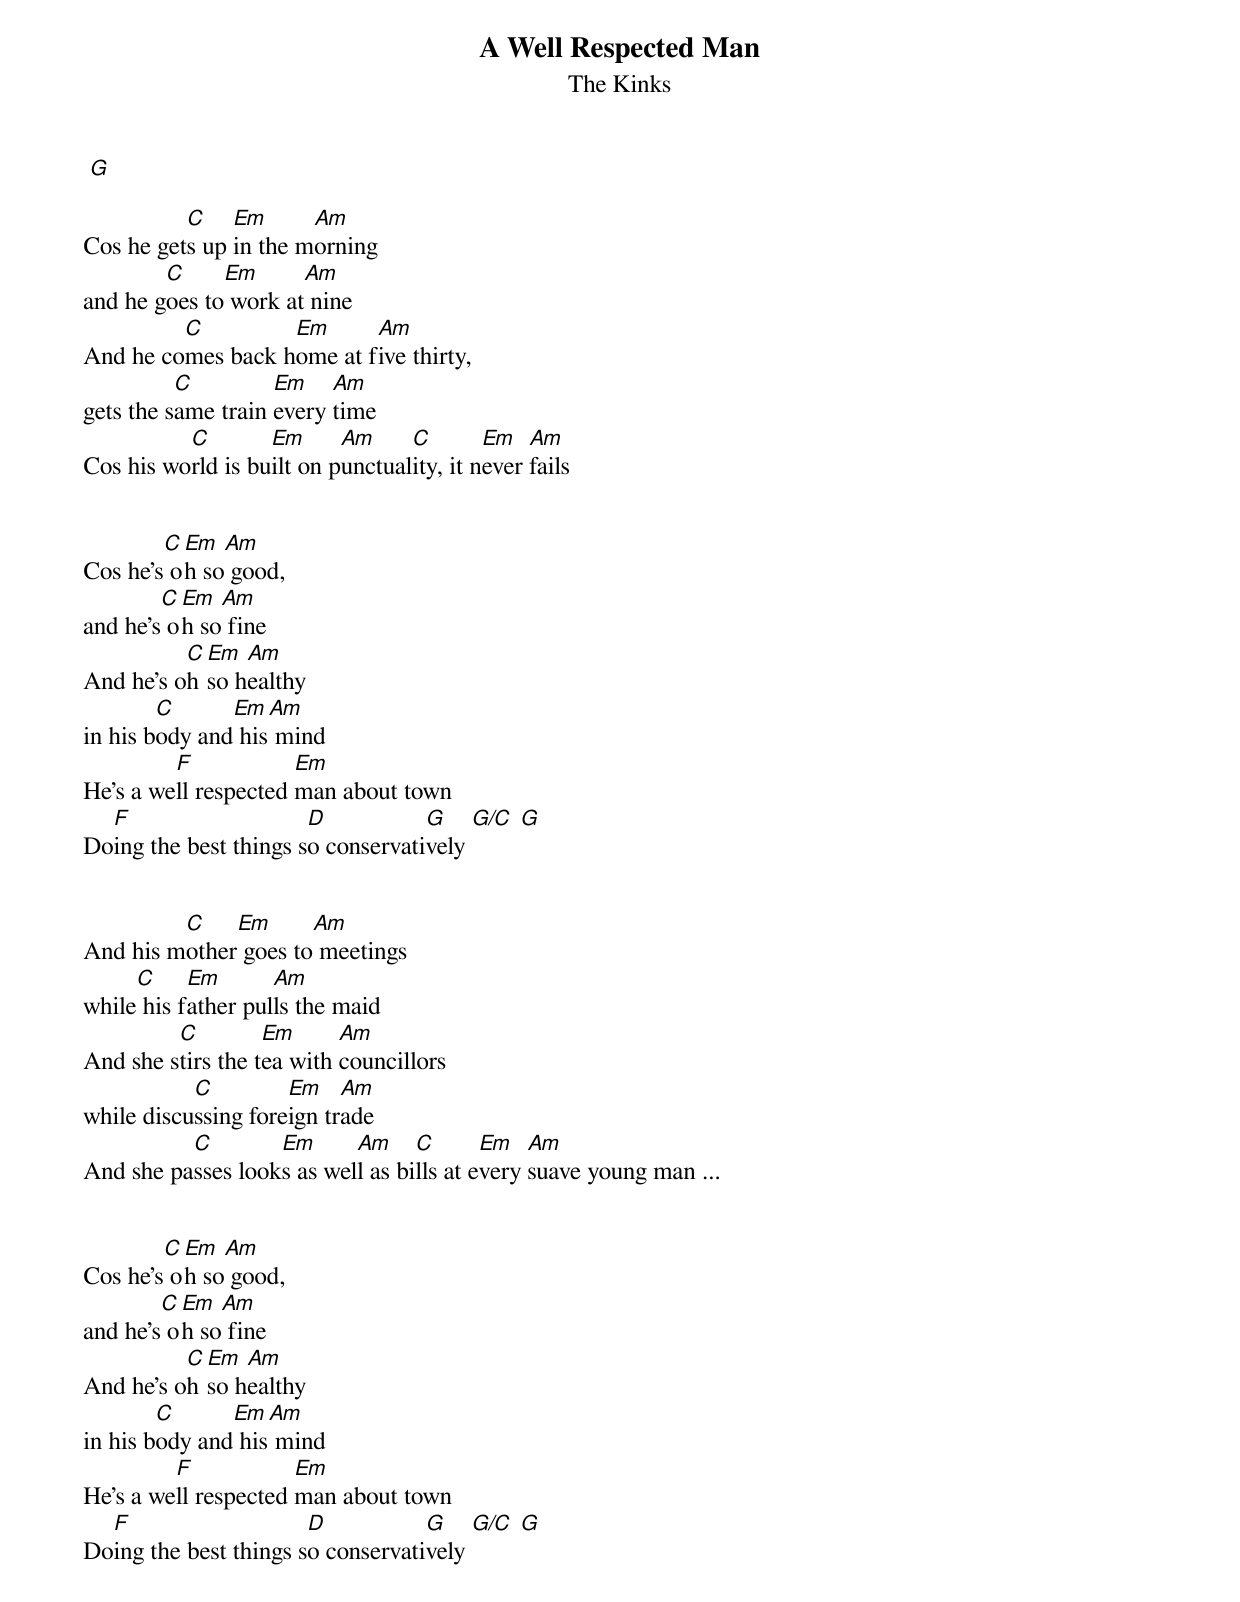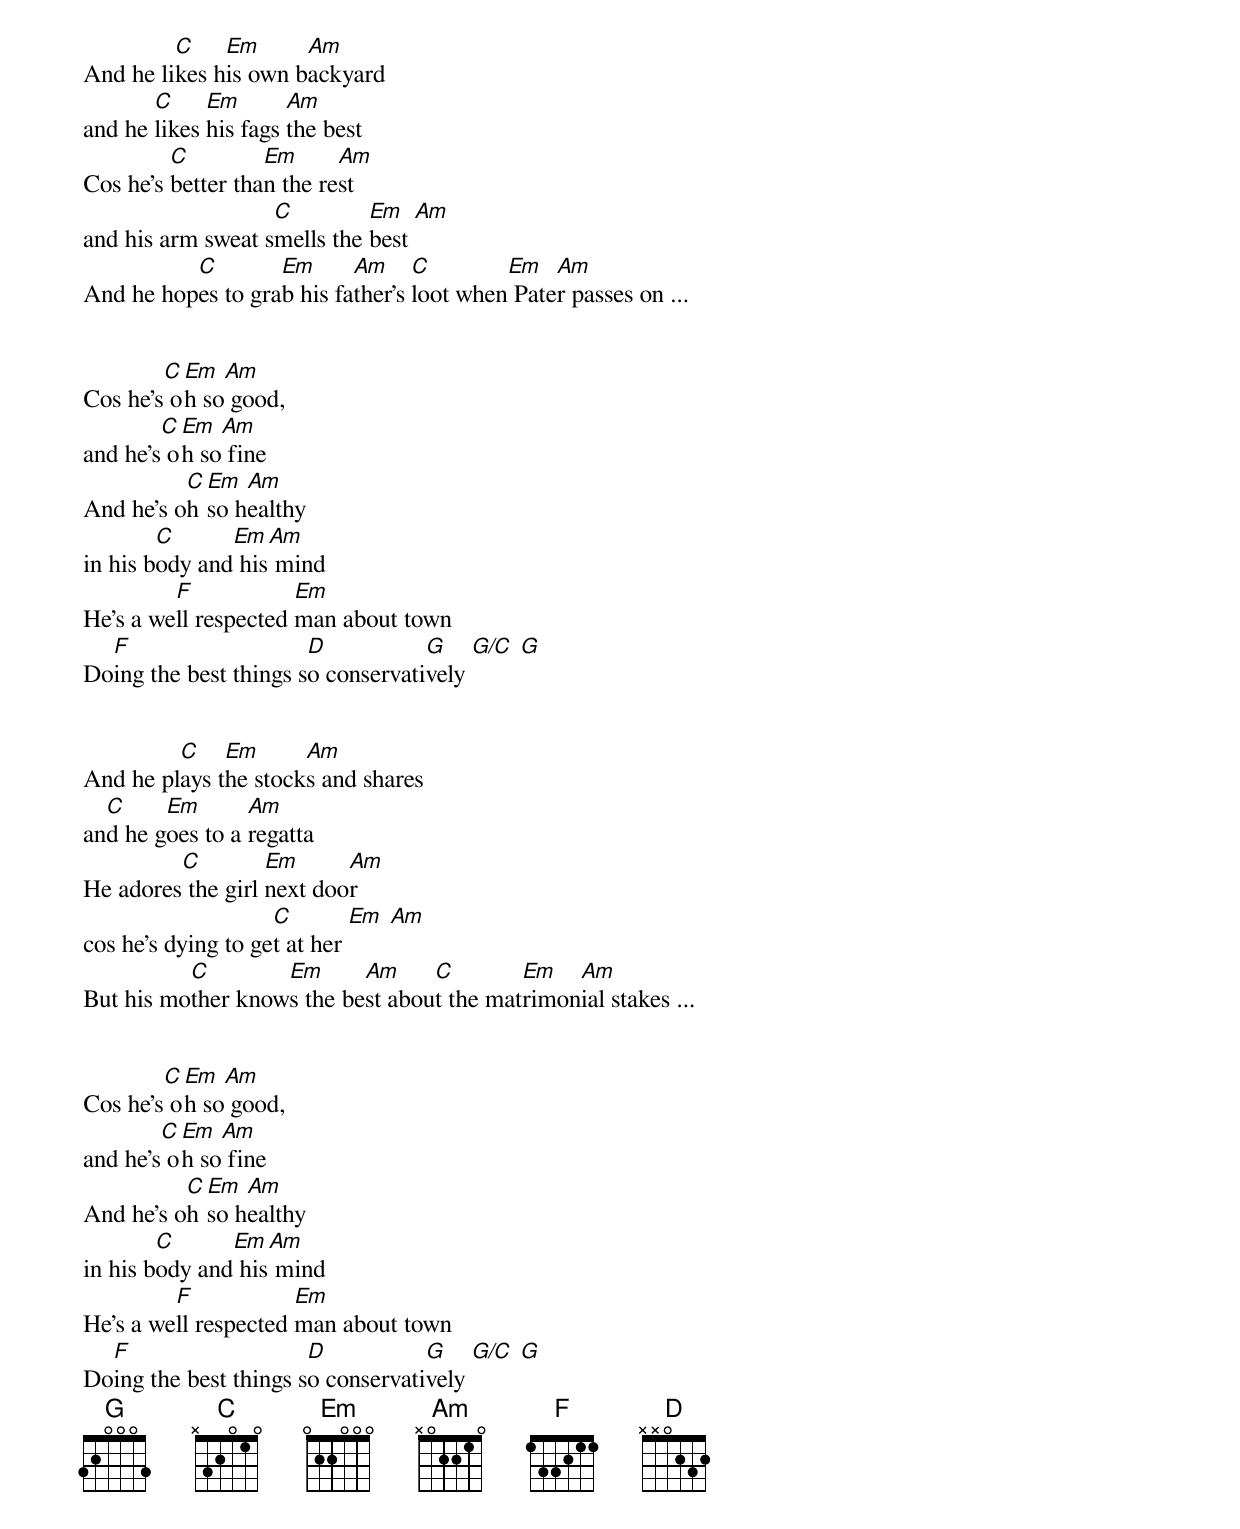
{title: A Well Respected Man}
{subtitle: The Kinks}
 [G]

Cos he get[C]s up [Em]in the m[Am]orning
and he g[C]oes to[Em] work at[Am] nine
And he co[C]mes back h[Em]ome at f[Am]ive thirty,
gets the s[C]ame train [Em]every [Am]time
Cos his wo[C]rld is bu[Em]ilt on p[Am]unctual[C]ity, it n[Em]ever [Am]fails


Cos he's[C] o[Em]h so[Am] good,
and he's[C] o[Em]h so[Am] fine
And he's o[C]h [Em]so h[Am]ealthy
in his b[C]ody and[Em] his[Am] mind
He's a we[F]ll respected [Em]man about town
Do[F]ing the best things s[D]o conservati[G]vely [G/C] [G]


And his m[C]other[Em] goes to[Am] meetings
while[C] his f[Em]ather pul[Am]ls the maid
And she s[C]tirs the t[Em]ea with [Am]councillors
while discu[C]ssing fore[Em]ign tr[Am]ade
And she pa[C]sses look[Em]s as wel[Am]l as bi[C]lls at e[Em]very [Am]suave young man ...


Cos he's[C] o[Em]h so[Am] good,
and he's[C] o[Em]h so[Am] fine
And he's o[C]h [Em]so h[Am]ealthy
in his b[C]ody and[Em] his[Am] mind
He's a we[F]ll respected [Em]man about town
Do[F]ing the best things s[D]o conservati[G]vely [G/C] [G]


And he li[C]kes h[Em]is own b[Am]ackyard
and he [C]likes [Em]his fags [Am]the best
Cos he's [C]better tha[Em]n the re[Am]st
and his arm sweat s[C]mells the [Em]best [Am]
And he hop[C]es to gra[Em]b his fa[Am]ther's [C]loot when[Em] Pate[Am]r passes on ...


Cos he's[C] o[Em]h so[Am] good,
and he's[C] o[Em]h so[Am] fine
And he's o[C]h [Em]so h[Am]ealthy
in his b[C]ody and[Em] his[Am] mind
He's a we[F]ll respected [Em]man about town
Do[F]ing the best things s[D]o conservati[G]vely [G/C] [G]


And he pl[C]ays t[Em]he stock[Am]s and shares
an[C]d he g[Em]oes to a [Am]regatta
He adores[C] the girl [Em]next doo[Am]r
cos he's dying to ge[C]t at her [Em] [Am]
But his mo[C]ther know[Em]s the be[Am]st abou[C]t the mat[Em]rimon[Am]ial stakes ...


Cos he's[C] o[Em]h so[Am] good,
and he's[C] o[Em]h so[Am] fine
And he's o[C]h [Em]so h[Am]ealthy
in his b[C]ody and[Em] his[Am] mind
He's a we[F]ll respected [Em]man about town
Do[F]ing the best things s[D]o conservati[G]vely [G/C] [G]
